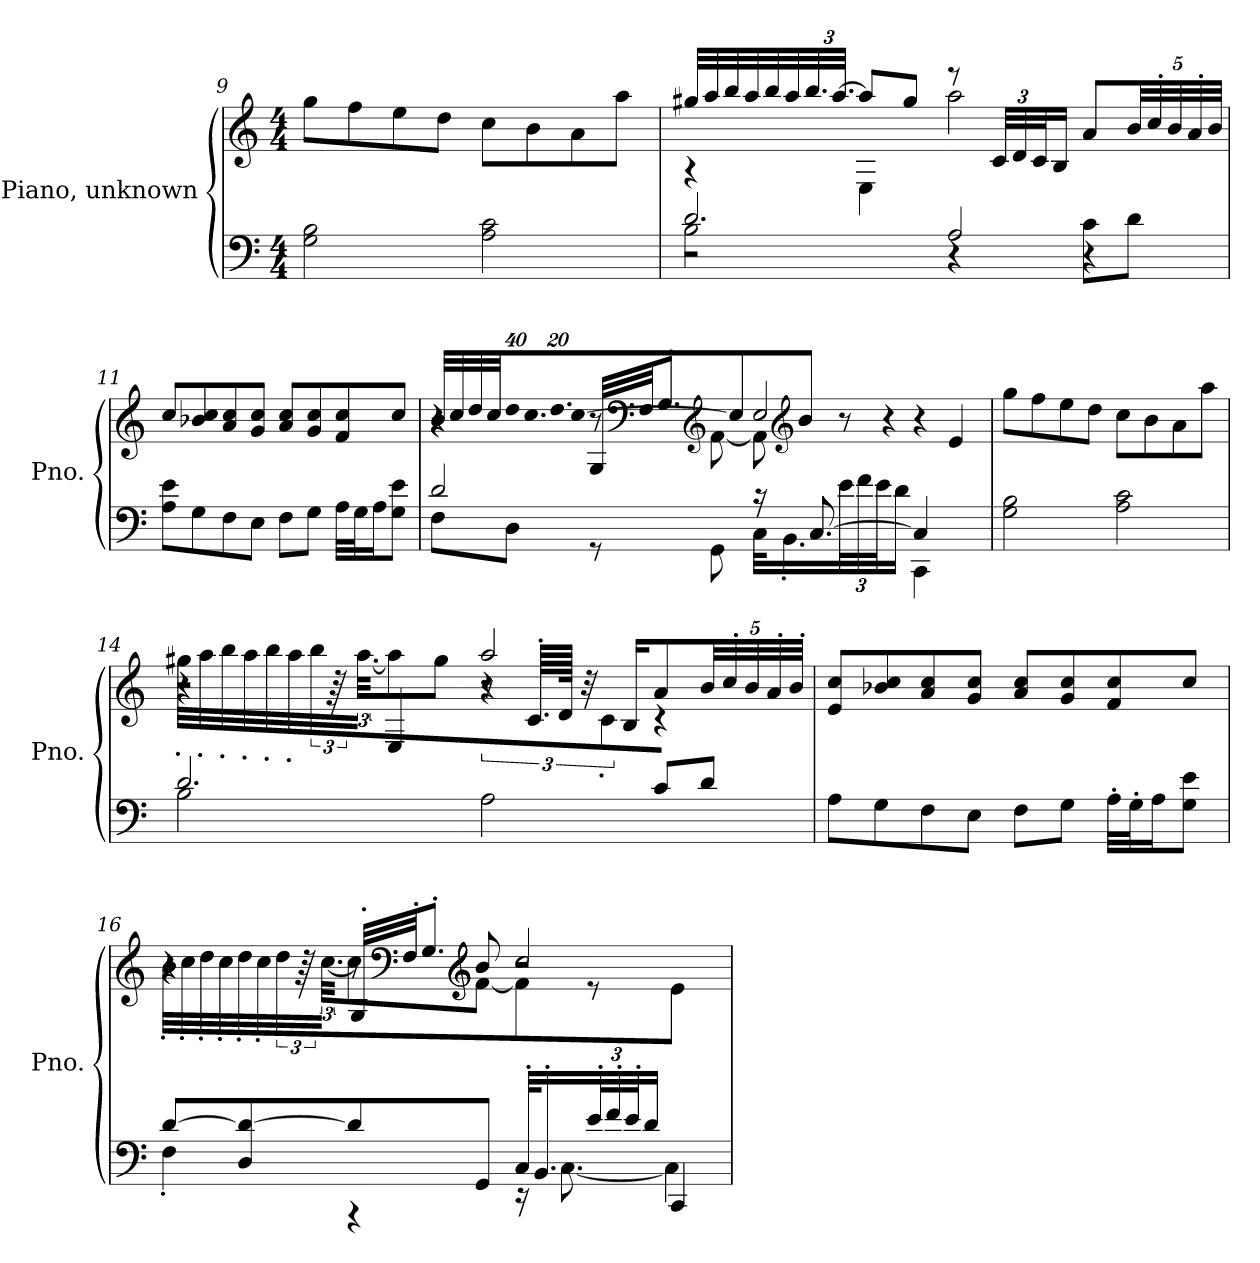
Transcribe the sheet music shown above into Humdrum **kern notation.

**kern	**kern
*part1	*part1
*staff2	*staff1
*I"Piano, unknown	*
*I'Pno.	*
!!LO:LB:g=z
*clefF4	*clefG2
*k[]	*k[]
*M4/4	*M4/4
=9	=9
2G\ 2B\	8gg\L
.	8ff\
.	8ee\
.	8dd\J
2A\ 2c\	8cc\L
.	8b\
.	8a\
.	8aa\J
=10	=10
*^	*^
*	*^	*	*
2.d/	2B\	2r	32gg#X/LLL	4r
.	.	.	32aa/	.
.	.	.	32bb/	.
.	.	.	32aa/	.
.	.	.	32bb/	.
.	.	.	32aa/	.
*	*	*	*Xbrackettup	*
.	.	.	48.bb/	.
.	.	.	[48.aa/JJJ	.
.	.	.	8aa/L]	4E\
.	.	.	8gg#/J	.
.	4r	2A/	8r	2aa\
.	.	.	48c/LLL	.
.	.	.	48d/	.
.	.	.	48c/J	.
.	.	.	16B/JJ	.
4r	8c\L	.	8a/L	.
.	8d\J	.	40b/LL	.
.	.	.	40cc'/	.
.	.	.	40b/	.
.	.	.	40a'/	.
.	.	.	40b/JJJ	.
*v	*v	*v	*	*
*	*v	*v
=11	=11
8A\ 8e\L	8cc/L
8G\	8b-X/ 8cc/
8F\	8a/ 8cc/
8E\J	8g/ 8cc/J
8F\L	8a/ 8cc/L
8G\J	8g/ 8cc/
32A\LLL	8f/ 8cc/
32G\J	.
16A\J	.
8G\ 8e\J	8cc/J
!!LO:LB:g=z
=12	=12
*^	*^
*	*	*	*^
2d/	8F\L	32b/LLL	4r	4r
.	.	32cc/	.	.
.	.	32dd/	.	.
.	.	32cc/	.	.
!	!	!LO:N:vis=32	!	!
.	8D\J	640%23dd/	.	.
!	!	!LO:N:vis=64.	!	!
.	.	640%17cc/L	.	.
!	!	!LO:N:vis=64.	!	!
.	.	640%17dd/J	.	.
!	!	!LO:N:vis=32	!	!
.	.	[640%23cc/JJ	.	.
.	8r	8cc/]	8r	32G/LLL
*	*	*clefF4	*	*
.	.	.	.	32F/JJ
.	.	.	.	8.G'/J
*	*	*clefG2	*	*
.	8GG\	8b/J	[8f\	.
16r	32C\KLL	4r	8f\]	2cc/
.	16.BB'\	.	.	.
[8.C/	.	.	.	.
*	*Xbrackettup	*	*	*
.	48e\L	.	8r	.
.	48f\	.	.	.
.	48e\J	.	.	.
.	16d\JJ	.	.	.
4C/]	4CC\	4e/	4r	.
*v	*v	*	*	*
*	*v	*v	*v
=13	=13
2G\ 2B\	8gg\L
.	8ff\
.	8ee\
.	8dd\J
2A\ 2c\	8cc\L
.	8b\
.	8a\
.	8aa\J
!!LO:PB:g=z
=14	=14
*^	*^
*	*	*	*^
2.d/	2B\	2r	32gg#X'\LLL	4r
.	.	.	32aa'\	.
.	.	.	32bb'\	.
.	.	.	32aa'\	.
.	.	.	32bb'\	.
.	.	.	32aa'\	.
*	*	*	*brackettup	*
.	.	.	48bb\JJJ	.
.	.	.	96r	.
.	.	.	[48.aa\KKL	.
.	.	.	8aa\]	4E/
.	.	.	8gg#\J	.
.	2A\	2aa/	6r	8r
.	.	.	.	64.c'/LLLL
.	.	.	.	128d/JJJJk
.	.	.	.	32r
.	.	.	12c'\	.
.	.	.	.	16B/KL
8c/L	.	.	4r	8a/
*	*	*	*	*Xbrackettup
8d/J	.	.	.	40b/LL
.	.	.	.	40cc'/
.	.	.	.	40b/
.	.	.	.	40a'/
.	.	.	.	40b'/JJJ
*v	*v	*	*	*
*	*v	*v	*v
=15	=15
8A\L	8e/ 8cc/L
8G\	8b-X/ 8cc/
8F\	8a/ 8cc/
8E\J	8g/ 8cc/J
8F\L	8a/ 8cc/L
8G\J	8g/ 8cc/
32A'\LLL	8f/ 8cc/
32G'\J	.
16A\J	.
8G\ 8e\J	8cc/J
!!LO:LB:g=z
=16	=16
*^	*^
*	*	*	*^
[8d/L	4F'\	4r	32b'\LLL	4r
.	.	.	32cc'\	.
.	.	.	32dd'\	.
.	.	.	32cc'\	.
8D/ 8d/_	.	.	32dd'\	.
.	.	.	32cc'\	.
*	*	*	*brackettup	*
.	.	.	48dd\JJJ	.
.	.	.	96r	.
.	.	.	[48.cc\KKL	.
8d/]	4r	8r	8cc\]	32G'/LLL
*	*	*clefF4	*	*
.	.	.	.	32F'/JJ
.	.	.	.	8.G'/J
*	*	*clefG2	*	*
8GG/J	.	8b/	[8f\J	.
32C'/KLL	16r	2cc/	8f\]	2r
16.BB'/	.	.	.	.
.	[8.C\	.	.	.
48e'/L	.	.	8r	.
48f'/	.	.	.	.
48e'/J	.	.	.	.
16d/JJ	.	.	.	.
4CC/	4C\]	.	4e\	.
*v	*v	*	*	*
*	*v	*v	*v
=	=
*-	*-
